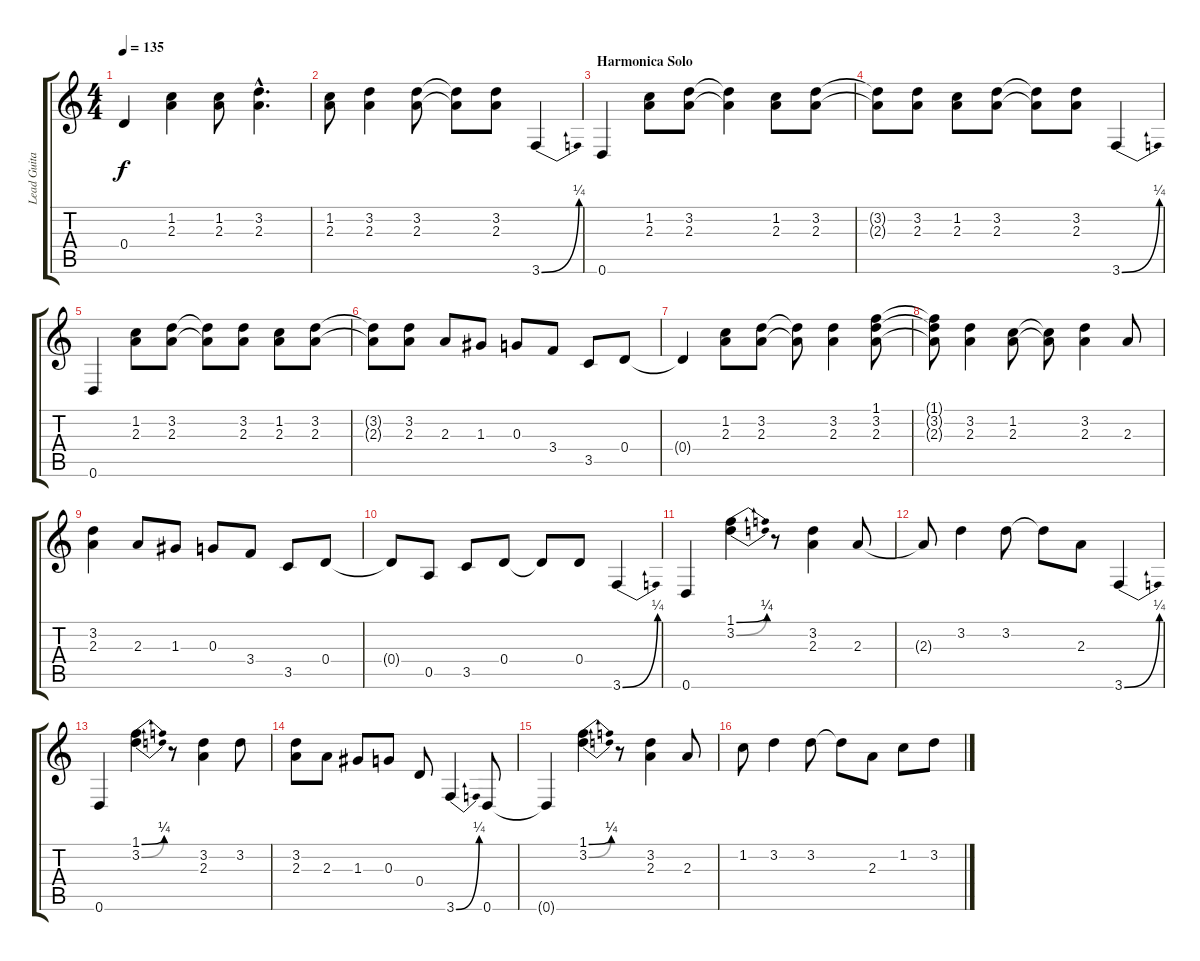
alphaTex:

\track ("Lead Guitar" "Lead Guita") {instrument electricguitarjazz}
\staff {score tabs}
\tuning (E4 B3 G3 D3 A2 D2) {hide}
\ts (4 4)
\tempo 135
\clef g2
\ks c
0.4{t}.4{dy f} (1.2 2.3).4 (1.2 2.3).8 (3.2{hac} 2.3{hac}).4{d} |
(1.2 2.3).8 (3.2 2.3).4 (3.2 2.3).8 (3.2{t} 2.3{t}).8 (3.2 2.3).8 3.6{be (bend 0 0 60 1)}.4 |
\section ("" "Harmonica Solo")
0.6.4 (1.2 2.3).8 (3.2 2.3).8 (3.2{t} 2.3{t}).4 (1.2 2.3).8 (3.2 2.3).8 |
(3.2{t} 2.3{t}).8 (3.2 2.3).8 (1.2 2.3).8 (3.2 2.3).8 (3.2{t} 2.3{t}).8 (3.2 2.3).8 3.6{be (bend 0 0 60 1)}.4 |
0.6.4 (1.2 2.3).8 (3.2 2.3).8 (3.2{t} 2.3{t}).8 (3.2 2.3).8 (1.2 2.3).8 (3.2 2.3).8 |
(3.2{t} 2.3{t}).8 (3.2 2.3).8 2.3.8 1.3.8 0.3.8 3.4.8 3.5.8 0.4.8 |
0.4{t}.4 (1.2 2.3).8 (3.2 2.3).8 (3.2{t} 2.3{t}).8 (3.2 2.3).4 (1.1 3.2 2.3).8 |
(1.1{t} 3.2{t} 2.3{t}).8 (3.2 2.3).4 (1.2 2.3).8 (1.2{t} 2.3{t}).8 (3.2 2.3).4 2.3.8 |
(3.2 2.3).4 2.3.8 1.3.8 0.3.8 3.4.8 3.5.8 0.4.8 |
0.4{t}.8 0.5.8 3.5.8 0.4.8 0.4{t}.8 0.4.8 3.6{be (bend 0 0 60 1)}.4 |
0.6.4 (1.1{be (bend 0 0 60 1)} 3.2{be (bend 0 0 60 1)}).4 r.8 (3.2 2.3).4 2.3.8 |
2.3{t}.8 3.2.4 3.2.8 3.2{t}.8 2.3.8 3.6{be (bend 0 0 60 1)}.4 |
0.6.4 (1.1{be (bend 0 0 60 1)} 3.2{be (bend 0 0 60 1)}).4 r.8 (3.2 2.3).4 3.2.8 |
(3.2 2.3).8 2.3.8 1.3.8 0.3.8 0.4.8 3.6{be (bend 0 0 60 1)}.4 0.6.8 |
0.6{t}.4 (1.1{be (bend 0 0 60 1)} 3.2{be (bend 0 0 60 1)}).4 r.8 (3.2 2.3).4 2.3.8 |
1.2.8 3.2.4 3.2.8 3.2{t}.8 2.3.8 1.2.8 3.2.8
